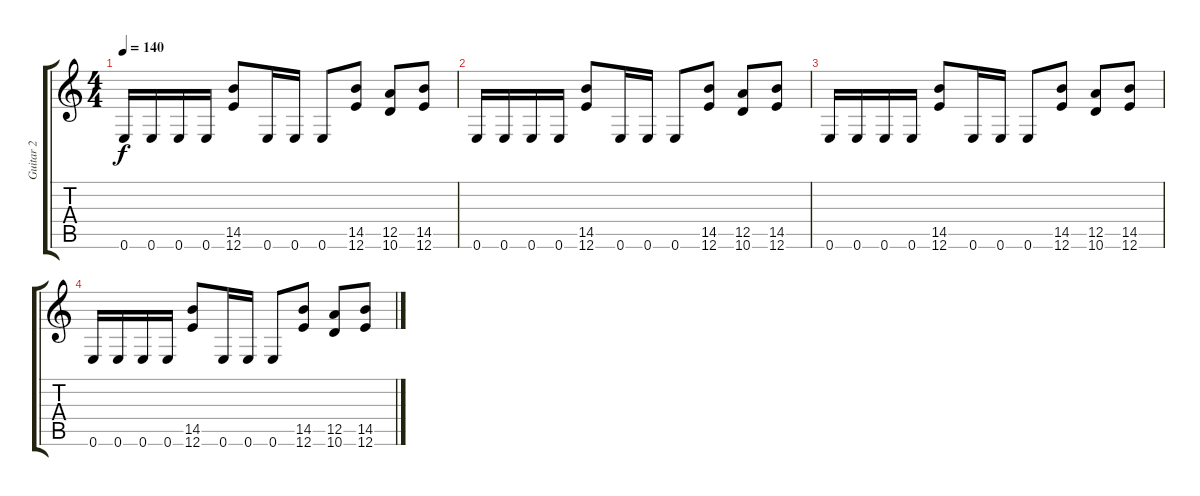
\track ("Guitar 2" "Guitar 2") {instrument overdrivenguitar}
\staff {score tabs}
\tuning (E4 B3 G3 D3 A2 E2) {hide}
\ts (4 4)
\tempo 140
\clef g2
\ks c
0.6.16{dy f} 0.6.16 0.6.16 0.6.16 (14.5 12.6).8 0.6.16 0.6.16 0.6.8 (14.5 12.6).8 (12.5 10.6).8 (14.5 12.6).8 |
0.6.16 0.6.16 0.6.16 0.6.16 (14.5 12.6).8 0.6.16 0.6.16 0.6.8 (14.5 12.6).8 (12.5 10.6).8 (14.5 12.6).8 |
0.6.16 0.6.16 0.6.16 0.6.16 (14.5 12.6).8 0.6.16 0.6.16 0.6.8 (14.5 12.6).8 (12.5 10.6).8 (14.5 12.6).8 |
0.6.16 0.6.16 0.6.16 0.6.16 (14.5 12.6).8 0.6.16 0.6.16 0.6.8 (14.5 12.6).8 (12.5 10.6).8 (14.5 12.6).8
